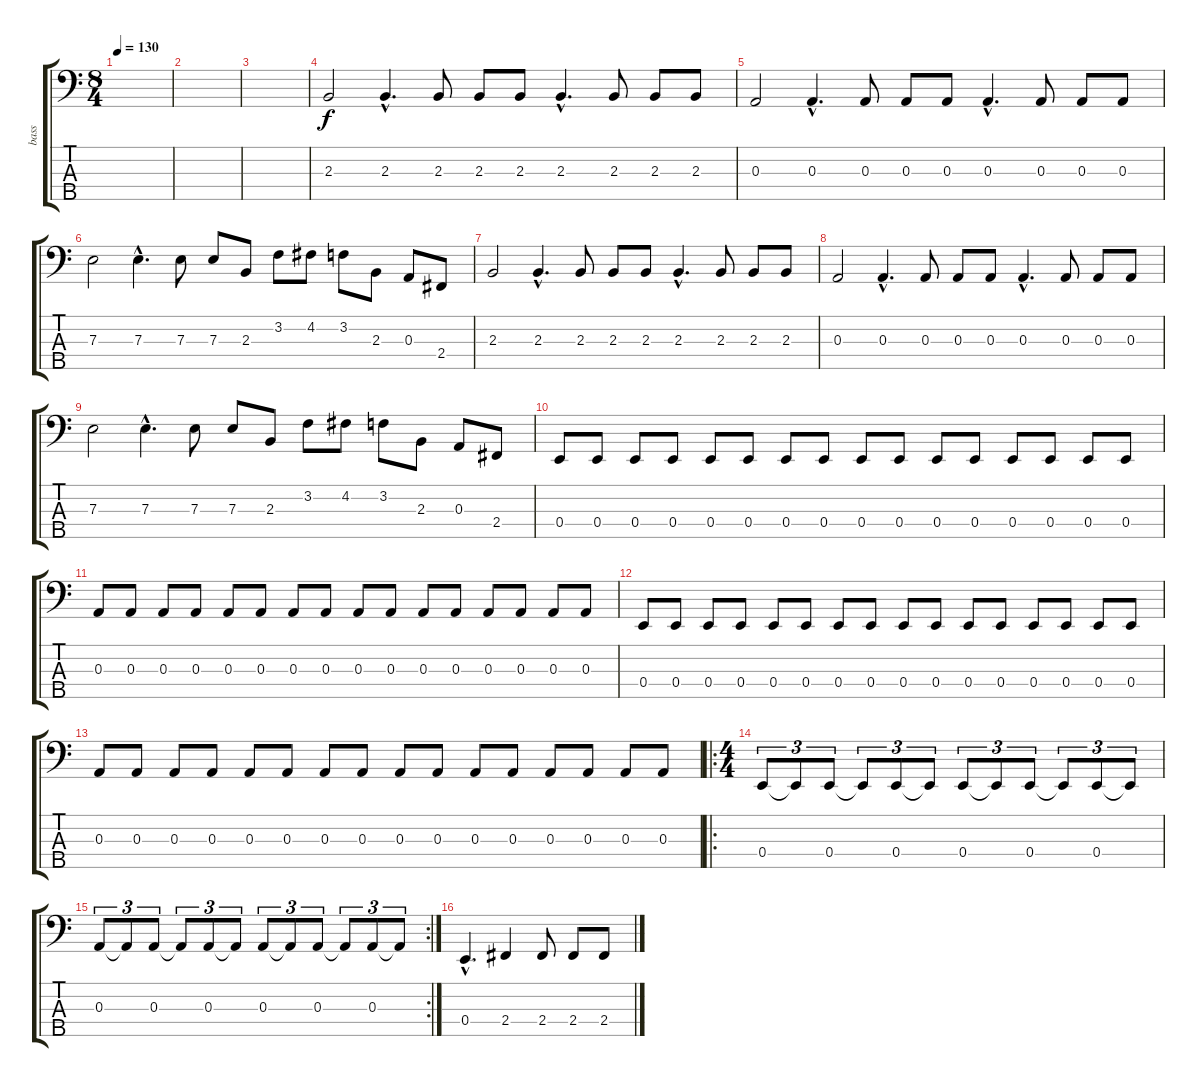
\track ("bass" "bass") {instrument electricbassfinger}
\staff {score tabs}
\tuning (G2 D2 A1 E1 B0) {hide}
\ts (8 4)
\tempo 130
\clef f4
\ks c
|
|
|
2.3.2 2.3{hac}.4{d} 2.3.8 2.3.8 2.3.8 2.3{hac}.4{d} 2.3.8 2.3.8 2.3.8 |
0.3.2 0.3{hac}.4{d} 0.3.8 0.3.8 0.3.8 0.3{hac}.4{d} 0.3.8 0.3.8 0.3.8 |
7.3.2 7.3{hac}.4{d} 7.3.8 7.3.8 2.3.8 3.2.8 4.2.8 3.2.8 2.3.8 0.3.8 2.4.8 |
2.3.2 2.3{hac}.4{d} 2.3.8 2.3.8 2.3.8 2.3{hac}.4{d} 2.3.8 2.3.8 2.3.8 |
0.3.2 0.3{hac}.4{d} 0.3.8 0.3.8 0.3.8 0.3{hac}.4{d} 0.3.8 0.3.8 0.3.8 |
7.3.2 7.3{hac}.4{d} 7.3.8 7.3.8 2.3.8 3.2.8 4.2.8 3.2.8 2.3.8 0.3.8 2.4.8 |
0.4.8 0.4.8 0.4.8 0.4.8 0.4.8 0.4.8 0.4.8 0.4.8 0.4.8 0.4.8 0.4.8 0.4.8 0.4.8 0.4.8 0.4.8 0.4.8 |
0.3.8 0.3.8 0.3.8 0.3.8 0.3.8 0.3.8 0.3.8 0.3.8 0.3.8 0.3.8 0.3.8 0.3.8 0.3.8 0.3.8 0.3.8 0.3.8 |
0.4.8 0.4.8 0.4.8 0.4.8 0.4.8 0.4.8 0.4.8 0.4.8 0.4.8 0.4.8 0.4.8 0.4.8 0.4.8 0.4.8 0.4.8 0.4.8 |
0.3.8 0.3.8 0.3.8 0.3.8 0.3.8 0.3.8 0.3.8 0.3.8 0.3.8 0.3.8 0.3.8 0.3.8 0.3.8 0.3.8 0.3.8 0.3.8 |
\ro
\ts (4 4)
0.4.8{tu (3 2)} 0.4{t}.8{tu (3 2)} 0.4.8{tu (3 2)} 0.4{t}.8{tu (3 2)} 0.4.8{tu (3 2)} 0.4{t}.8{tu (3 2)} 0.4.8{tu (3 2)} 0.4{t}.8{tu (3 2)} 0.4.8{tu (3 2)} 0.4{t}.8{tu (3 2)} 0.4.8{tu (3 2)} 0.4{t}.8{tu (3 2)} |
\rc 2
0.3.8{tu (3 2)} 0.3{t}.8{tu (3 2)} 0.3.8{tu (3 2)} 0.3{t}.8{tu (3 2)} 0.3.8{tu (3 2)} 0.3{t}.8{tu (3 2)} 0.3.8{tu (3 2)} 0.3{t}.8{tu (3 2)} 0.3.8{tu (3 2)} 0.3{t}.8{tu (3 2)} 0.3.8{tu (3 2)} 0.3{t}.8{tu (3 2)} |
0.4{hac}.4{d} 2.4.4 2.4.8 2.4.8 2.4.8
